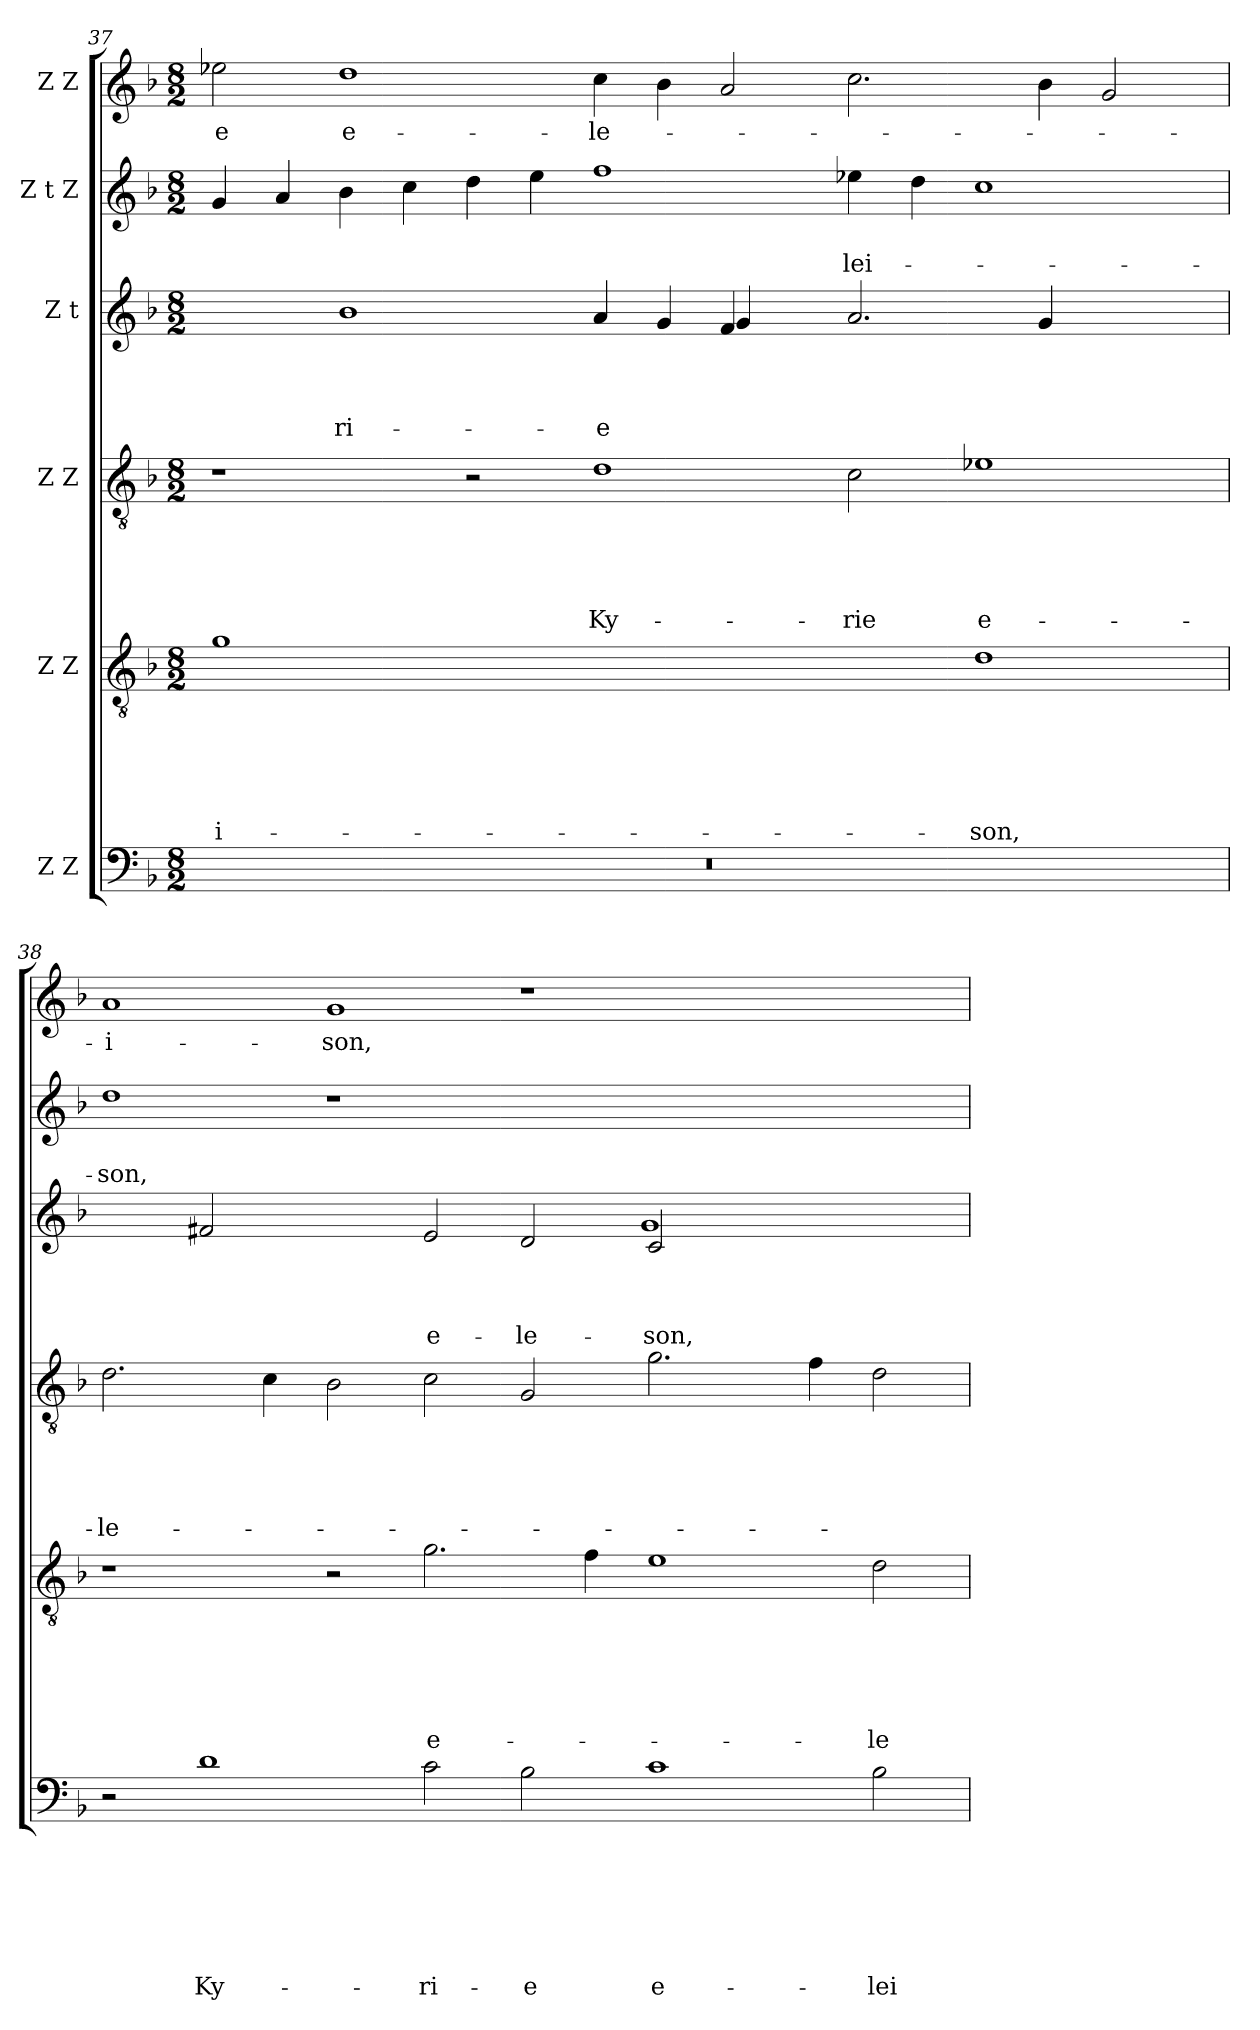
**kern	**text	**text	**text	**text	**text	**text	**text	**kern	**text	**text	**text	**text	**text	**text	**kern	**text	**text	**text	**text	**text	**kern	**text	**text	**text	**text	**kern	**text	**text	**kern	**text
*part6	*part6	*part6	*part6	*part6	*part6	*part6	*part6	*part5	*part5	*part5	*part5	*part5	*part5	*part5	*part4	*part4	*part4	*part4	*part4	*part4	*part3	*part3	*part3	*part3	*part3	*part2	*part2	*part2	*part1	*part1
*staff6	*staff6	*staff6	*staff6	*staff6	*staff6	*staff6	*staff6	*staff5	*staff5	*staff5	*staff5	*staff5	*staff5	*staff5	*staff4	*staff4	*staff4	*staff4	*staff4	*staff4	*staff3	*staff3	*staff3	*staff3	*staff3	*staff2	*staff2	*staff2	*staff1	*staff1
*I"Z Z	*	*	*	*	*	*	*	*I"Z Z	*	*	*	*	*	*	*I"Z Z	*	*	*	*	*	*I"Z t	*	*	*	*	*I"Z t Z	*	*	*I"Z Z	*
*clefF4	*	*	*	*	*	*	*	*clefGv2	*	*	*	*	*	*	*clefGv2	*	*	*	*	*	*clefG2	*	*	*	*	*clefG2	*	*	*clefG2	*
*k[b-]	*	*	*	*	*	*	*	*k[b-]	*	*	*	*	*	*	*k[b-]	*	*	*	*	*	*k[b-]	*	*	*	*	*k[b-]	*	*	*k[b-]	*
*F:	*	*	*	*	*	*	*	*F:	*	*	*	*	*	*	*F:	*	*	*	*	*	*F:	*	*	*	*	*F:	*	*	*F:	*
*M8/2	*	*	*	*	*	*	*	*M8/2	*	*	*	*	*	*	*M8/2	*	*	*	*	*	*M8/2	*	*	*	*	*M8/2	*	*	*M8/2	*
=37	=37	=37	=37	=37	=37	=37	=37	=37	=37	=37	=37	=37	=37	=37	=37	=37	=37	=37	=37	=37	=37	=37	=37	=37	=37	=37	=37	=37	=37	=37
!	!	!	!	!	!	!	!	!	!	!	!	!	!	!LO:LY:b:rj	!	!	!	!	!	!	!	!	!	!	!	!	!	!	!	!LO:LY:b
*	*	*	*	*	*	*	*	*	*	*	*	*	*	*	*	*	*	*	*	*	*^	*	*	*	*	*	*	*	*	*
00r	.	.	.	.	.	.	.	1g	.	.	.	.	.	-i-	1r	.	.	.	.	.	2ryy	0ryy	.	.	.	.	4g/	.	.	2ee-\	-e
.	.	.	.	.	.	.	.	.	.	.	.	.	.	.	.	.	.	.	.	.	.	.	.	.	.	.	4a/	.	.	.	.
!	!	!	!	!	!	!	!	!	!	!	!	!	!	!	!	!	!	!	!	!	!	!	!	!	!	!LO:LY:b	!	!	!	!	!LO:LY:b:rj
.	.	.	.	.	.	.	.	.	.	.	.	.	.	.	.	.	.	.	.	.	1b-	.	.	.	.	-ri-	4b-\	.	.	1dd	e-
.	.	.	.	.	.	.	.	.	.	.	.	.	.	.	.	.	.	.	.	.	.	.	.	.	.	.	4cc\	.	.	.	.
.	.	.	.	.	.	.	.	0ryy	.	.	.	.	.	.	2r	.	.	.	.	.	.	.	.	.	.	.	4dd\	.	.	.	.
.	.	.	.	.	.	.	.	.	.	.	.	.	.	.	.	.	.	.	.	.	.	.	.	.	.	.	4ee\	.	.	.	.
!	!	!	!	!	!	!	!	!	!	!	!	!	!	!	!	!	!	!	!	!LO:LY:b	!	!	!	!	!	!LO:LY:b	!	!	!	!	!LO:LY:b
.	.	.	.	.	.	.	.	.	.	.	.	.	.	.	1d	.	.	.	.	Ky-	4a/	.	.	.	.	-e	1ff	.	.	4cc\	-le-
.	.	.	.	.	.	.	.	.	.	.	.	.	.	.	.	.	.	.	.	.	4g/	.	.	.	.	.	.	.	.	4b-\	.
.	.	.	.	.	.	.	.	.	.	.	.	.	.	.	.	.	.	.	.	.	4f/	4g/	.	.	.	.	.	.	.	2a/	.
.	.	.	.	.	.	.	.	.	.	.	.	.	.	.	.	.	.	.	.	.	2ryy	4ryy	.	.	.	.	.	.	.	.	.
!	!	!	!	!	!	!	!	!	!	!	!	!	!	!	!	!	!	!	!	!LO:LY:b	!	!	!	!	!	!	!	!	!LO:LY:b	!	!
.	.	.	.	.	.	.	.	.	.	.	.	.	.	.	2c\	.	.	.	.	-rie	.	2.a/	.	.	.	.	4ee-\	.	-lei-	2.cc\	.
.	.	.	.	.	.	.	.	.	.	.	.	.	.	.	.	.	.	.	.	.	1ryy	.	.	.	.	.	4dd\	.	.	.	.
!	!	!	!	!	!	!	!	!	!	!	!	!	!	!LO:LY:b	!	!	!	!	!	!LO:LY:b	!	!	!	!	!	!	!	!	!	!	!
.	.	.	.	.	.	.	.	1d	.	.	.	.	.	-son,	1e-X	.	.	.	.	e-	.	.	.	.	.	.	1cc	.	.	.	.
.	.	.	.	.	.	.	.	.	.	.	.	.	.	.	.	.	.	.	.	.	.	4g/	.	.	.	.	.	.	.	4b-\	.
.	.	.	.	.	.	.	.	.	.	.	.	.	.	.	.	.	.	.	.	.	.	2ryy	.	.	.	.	.	.	.	2g/	.
.	.	.	.	.	.	.	.	.	.	.	.	.	.	.	.	.	.	.	.	.	4ryy	.	.	.	.	.	.	.	.	.	.
=38	=38	=38	=38	=38	=38	=38	=38	=38	=38	=38	=38	=38	=38	=38	=38	=38	=38	=38	=38	=38	=38	=38	=38	=38	=38	=38	=38	=38	=38	=38	=38
!	!	!	!	!	!	!	!	!	!	!	!	!	!	!	!	!	!	!	!	!LO:LY:b	!	!	!	!	!	!	!	!	!LO:LY:b	!	!LO:LY:b:rj
2r	.	.	.	.	.	.	.	1r	.	.	.	.	.	.	2.d\	.	.	.	.	-le-	2ryy	0ryy	.	.	.	.	1dd	.	-son,	1a	-i-
!	!	!	!	!	!	!	!LO:LY:b	!	!	!	!	!	!	!	!	!	!	!	!	!	!	!	!	!	!	!	!	!	!	!	!
1d	.	.	.	.	.	.	Ky-	.	.	.	.	.	.	.	.	.	.	.	.	.	2f#/	.	.	.	.	.	.	.	.	.	.
.	.	.	.	.	.	.	.	.	.	.	.	.	.	.	4c\	.	.	.	.	.	.	.	.	.	.	.	.	.	.	.	.
!	!	!	!	!	!	!	!	!	!	!	!	!	!	!	!	!	!	!	!	!	!	!	!	!	!	!	!	!	!	!	!LO:LY:b
.	.	.	.	.	.	.	.	2r	.	.	.	.	.	.	2B-\	.	.	.	.	.	2ryy	.	.	.	.	.	1r	.	.	1g	-son,
!	!	!	!	!	!	!	!LO:LY:b	!	!	!	!	!	!	!LO:LY:b	!	!	!	!	!	!	!	!	!	!	!	!LO:LY:b	!	!	!	!	!
2c\	.	.	.	.	.	.	-ri-	2.g\	.	.	.	.	.	e-	2c\	.	.	.	.	.	2e/	.	.	.	.	e-	.	.	.	.	.
!	!	!	!	!	!	!	!LO:LY:b	!	!	!	!	!	!	!	!	!	!	!	!	!	!	!	!	!	!	!LO:LY:b	!	!	!	!	!
2B-\	.	.	.	.	.	.	-e	.	.	.	.	.	.	.	2G/	.	.	.	.	.	2d/	2ryy	.	.	.	-le-	0ryy	.	.	1r	.
.	.	.	.	.	.	.	.	4f\	.	.	.	.	.	.	.	.	.	.	.	.	.	.	.	.	.	.	.	.	.	.	.
!	!	!	!	!	!	!	!LO:LY:b:rj	!	!	!	!	!	!	!	!	!	!	!	!	!	!	!	!	!	!	!LO:LY:b	!	!	!	!	!
!	!	!	!	!	!	!	!	!	!	!	!	!	!	!	!	!	!	!	!	!	!	!	!	!	!	!LO:LY:b	!	!	!	!	!
1c	.	.	.	.	.	.	e-	1e	.	.	.	.	.	.	2.g\	.	.	.	.	.	2c/	1g	.	.	.	-son,	.	.	.	.	.
.	.	.	.	.	.	.	.	.	.	.	.	.	.	.	.	.	.	.	.	.	2ryy	.	.	.	.	.	.	.	.	1ryy	.
.	.	.	.	.	.	.	.	.	.	.	.	.	.	.	4f\	.	.	.	.	.	.	.	.	.	.	.	.	.	.	.	.
!	!	!	!	!	!	!	!LO:LY:b	!	!	!	!	!	!	!LO:LY:b	!	!	!	!	!	!	!	!	!	!	!	!	!	!	!	!	!
2B-\	.	.	.	.	.	.	-lei-	2d\	.	.	.	.	.	-le-	2d\	.	.	.	.	.	2ryy	2ryy	.	.	.	.	.	.	.	.	.
*	*	*	*	*	*	*	*	*	*	*	*	*	*	*	*	*	*	*	*	*	*v	*v	*	*	*	*	*	*	*	*	*
=	=	=	=	=	=	=	=	=	=	=	=	=	=	=	=	=	=	=	=	=	=	=	=	=	=	=	=	=	=	=
*-	*-	*-	*-	*-	*-	*-	*-	*-	*-	*-	*-	*-	*-	*-	*-	*-	*-	*-	*-	*-	*-	*-	*-	*-	*-	*-	*-	*-	*-	*-
